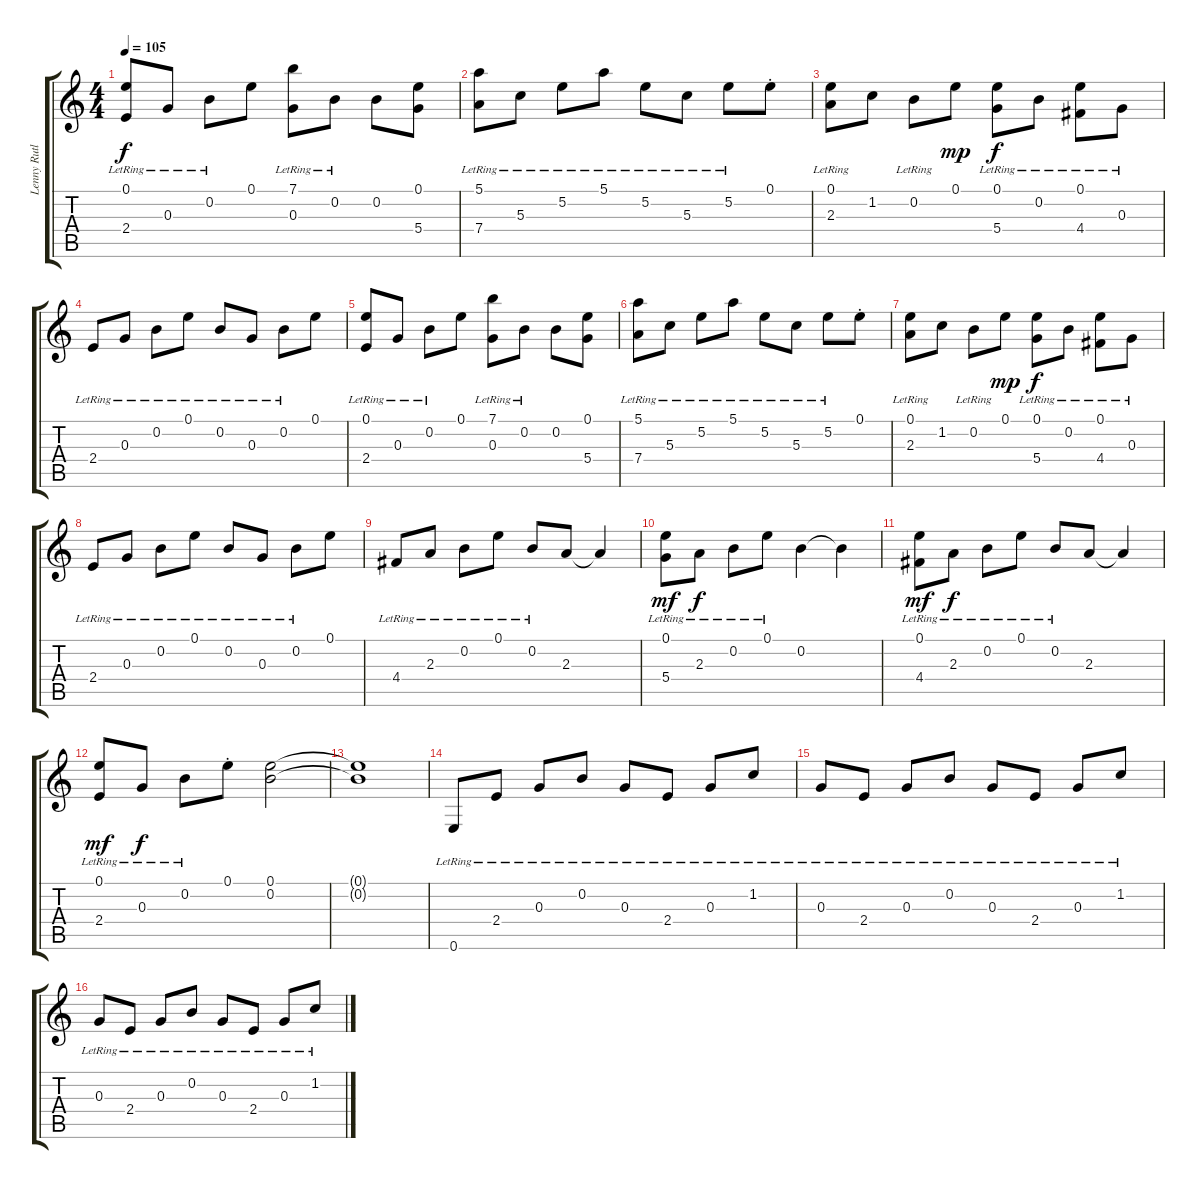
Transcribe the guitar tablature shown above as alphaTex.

\track ("Lenny Rutledge" "Lenny Rutl") {instrument electricguitarclean}
\staff {score tabs}
\tuning (E4 B3 G3 D3 A2 E2) {hide}
\ts (4 4)
\tempo 105
\clef g2
\ks c
(0.1{lr} 2.4{lr}).8{dy f instrument electricguitarclean} 0.3{lr}.8 0.2{lr}.8 0.1.8 (7.1{lr} 0.3{lr}).8 0.2{lr}.8 0.2.8 (0.1 5.4).8 |
(5.1{lr} 7.4{lr}).8 5.3{lr}.8 5.2{lr}.8 5.1{lr}.8 5.2{lr}.8 5.3{lr}.8 5.2{lr}.8 0.1{st}.8 |
(0.1{lr} 2.3{lr}).8 1.2.8 0.2{lr}.8 0.1.8{dy mp} (0.1{lr} 5.4{lr}).8{dy f} 0.2{lr}.8 (0.1{lr} 4.4{lr}).8 0.3{lr}.8 |
2.4{lr}.8 0.3{lr}.8 0.2{lr}.8 0.1{lr}.8 0.2{lr}.8 0.3{lr}.8 0.2{lr}.8 0.1.8 |
(0.1{lr} 2.4{lr}).8 0.3{lr}.8 0.2{lr}.8 0.1.8 (7.1{lr} 0.3{lr}).8 0.2{lr}.8 0.2.8 (0.1 5.4).8 |
(5.1{lr} 7.4{lr}).8 5.3{lr}.8 5.2{lr}.8 5.1{lr}.8 5.2{lr}.8 5.3{lr}.8 5.2{lr}.8 0.1{st}.8 |
(0.1{lr} 2.3{lr}).8 1.2.8 0.2{lr}.8 0.1.8{dy mp} (0.1{lr} 5.4{lr}).8{dy f} 0.2{lr}.8 (0.1{lr} 4.4{lr}).8 0.3{lr}.8 |
2.4{lr}.8 0.3{lr}.8 0.2{lr}.8 0.1{lr}.8 0.2{lr}.8 0.3{lr}.8 0.2{lr}.8 0.1.8 |
4.4{lr}.8 2.3{lr}.8 0.2{lr}.8 0.1{lr}.8 0.2{lr}.8 2.3.8 2.3{t}.4 |
(0.1{lr} 5.4{lr}).8{dy mf} 2.3{lr}.8{dy f} 0.2{lr}.8 0.1{lr}.8 0.2.4 0.2{t}.4 |
(0.1{lr} 4.4{lr}).8{dy mf} 2.3{lr}.8{dy f} 0.2{lr}.8 0.1{lr}.8 0.2{lr}.8 2.3.8 2.3{t}.4 |
(0.1{lr} 2.4{lr}).8{dy mf} 0.3{lr}.8{dy f} 0.2{lr}.8 0.1{st}.8 (0.1 0.2).2 |
(0.1{t} 0.2{t}).1 |
0.6{lr}.8 2.4{lr}.8 0.3{lr}.8 0.2{lr}.8 0.3{lr}.8 2.4{lr}.8 0.3{lr}.8 1.2{lr}.8 |
0.3{lr}.8 2.4{lr}.8 0.3{lr}.8 0.2{lr}.8 0.3{lr}.8 2.4{lr}.8 0.3{lr}.8 1.2{lr}.8 |
0.3{lr}.8 2.4{lr}.8 0.3{lr}.8 0.2{lr}.8 0.3{lr}.8 2.4{lr}.8 0.3{lr}.8 1.2{lr}.8
